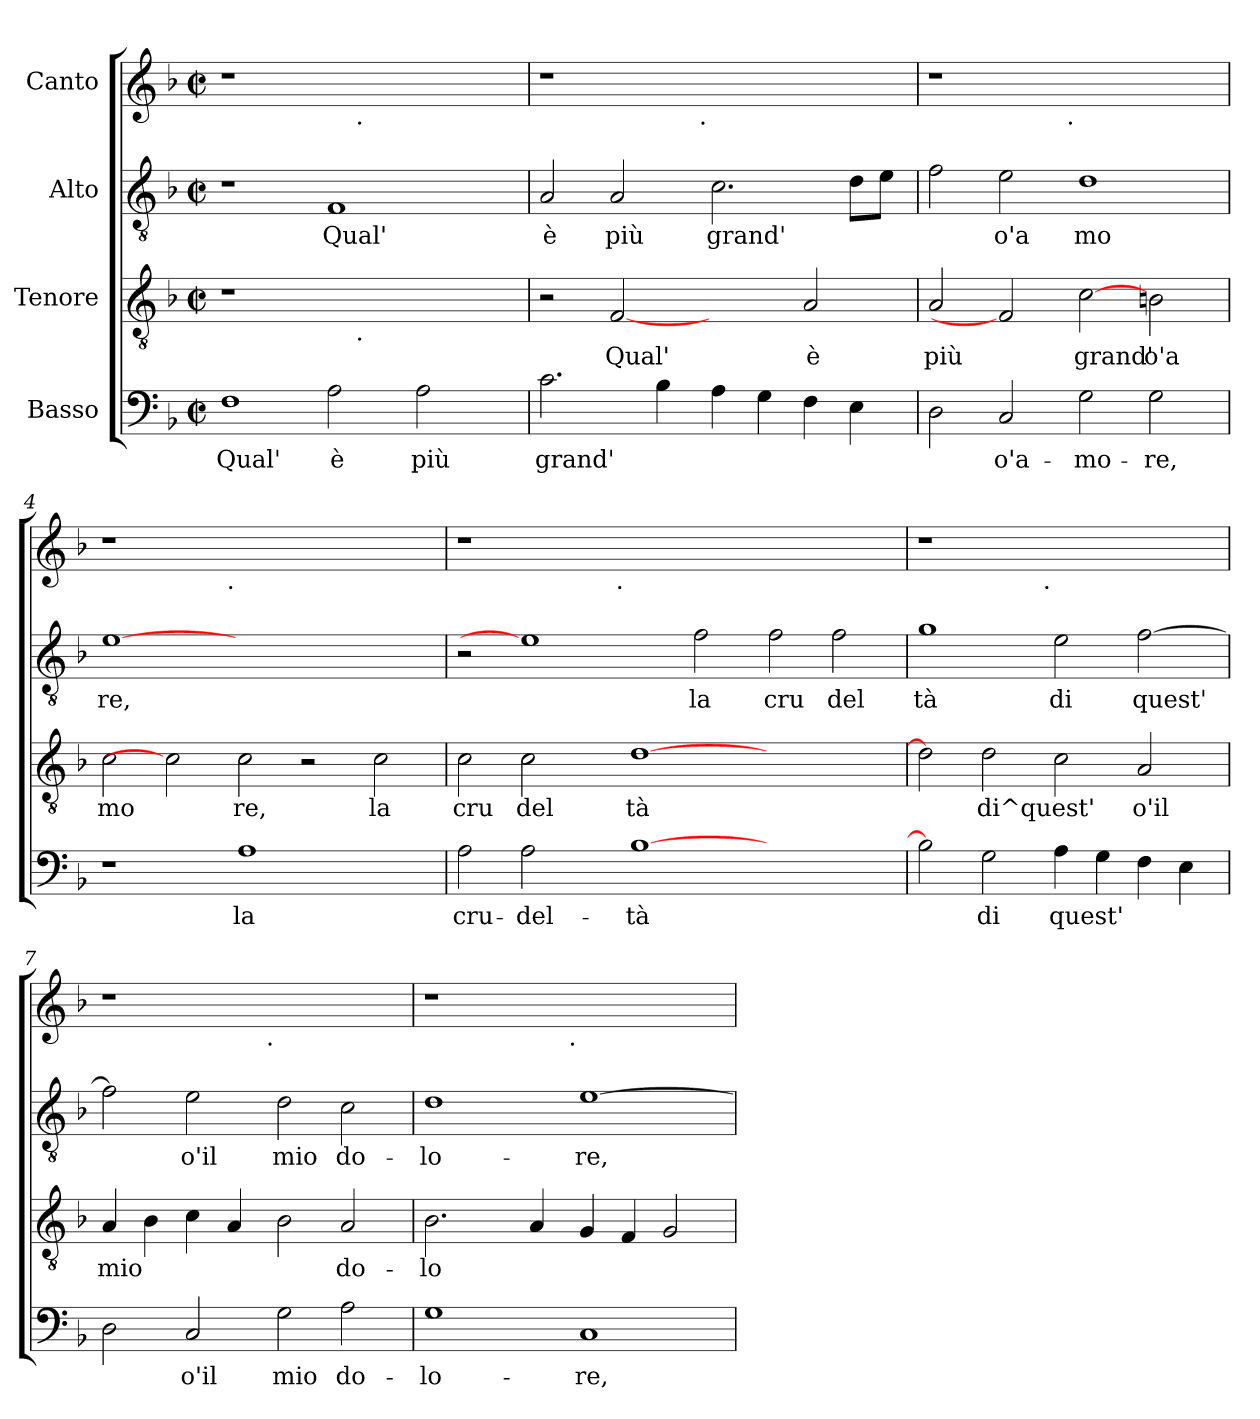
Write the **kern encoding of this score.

**kern	**text	**kern	**text	**kern	**text	**kern
*part4	*part4	*part3	*part3	*part2	*part2	*part1
*staff4	*staff4	*staff3	*staff3	*staff2	*staff2	*staff1
*I"Basso	*	*I"Tenore	*	*I"Alto	*	*I"Canto
!!LO:PB:g=z
*stria5	*	*stria5	*	*stria5	*	*stria5
*clefF4	*	*clefGv2	*	*clefGv2	*	*clefG2
*k[b-]	*	*k[b-]	*	*k[b-]	*	*k[b-]
*F:	*	*F:	*	*F:	*	*F:
*M2/2	*	*M2/2	*	*M2/2	*	*M2/2
*met(c|)	*	*met(c|)	*	*met(c|)	*	*met(c|)
=1	=1	=1	=1	=1	=1	=1
!	!LO:LY:b:cj	!	!	!	!	!
1F	Qual'	1r	.	1r	.	1r
!	!LO:LY:b:cj	!	!	!	!LO:LY:b:cj	!
2A\	è	16..ryy	.	1F	Qual'	16..ryy
!	!	!	!	!	!	!LO:TX:b:t=.
!	!	!LO:TX:b:t=.	!	!	!	!
.	.	2ryy	.	.	.	2ryy
!	!LO:LY:b:cj	!	!	!	!	!
2A\	più	.	.	.	.	.
.	.	4ryy	.	.	.	4ryy
.	.	8ryy	.	.	.	8ryy
.	.	64ryy	.	.	.	64ryy
=2	=2	=2	=2	=2	=2	=2
!	!LO:LY:b:cj	!	!	!	!LO:LY:b:cj	!
*	*	*	*	*	*	*^
2.c\	grand'	2r	.	2A/	è	1r	2ryy
!	!	!	!LO:LY:b:cj	!	!LO:LY:b:cj	!	!
.	.	[2F	Qual'	2A/	più	.	4...ryy
!	!LO:LY:b:cj	!	!	!	!	!	!
4B-\	.	.	.	.	.	.	.
!	!	!	!	!	!	!	!LO:TX:b:t=.
.	.	.	.	.	.	.	1ryy
!	!LO:LY:b:cj	!	!	!	!LO:LY:b:cj	!	!
4A\	.	2ryy	.	2.c\	grand'	1ryy	.
!	!LO:LY:b:cj	!	!	!	!	!	!
4G\	.	.	.	.	.	.	.
!	!LO:LY:b:cj	!	!LO:LY:b:cj	!	!	!	!
4F\	.	2A/	è	.	.	.	.
!	!LO:LY:b:cj	!	!	!	!LO:LY:b:cj	!	!
4E\	.	.	.	8d\L	.	.	.
!	!	!	!	!	!LO:LY:b:cj	!	!
.	.	.	.	8e\J	.	.	.
.	.	.	.	.	.	.	32ryy
=3	=3	=3	=3	=3	=3	=3	=3
!	!LO:LY:b:cj	!	!LO:LY:b:cj	!	!LO:LY:b:cj	!	!
2D\	.	2A/	più	2f\	.	1r	2ryy
!	!LO:LY:b:cj	!	!	!	!LO:LY:b:cj	!	!
2C/	o'a-	2F]	.	2e\	o'a	.	4...ryy
!	!	!	!	!	!	!	!LO:TX:b:t=.
.	.	.	.	.	.	.	1ryy
!	!LO:LY:b:cj	!	!LO:LY:b:cj	!	!LO:LY:b:cj	!	!
2G\	-mo-	[2c	grand'	1d	mo	1ryy	.
!	!LO:LY:b:cj	!	!LO:LY:b:cj	!	!	!	!
2G\	-re,	2B\	o'a	.	.	.	.
.	.	.	.	.	.	.	32ryy
=4	=4	=4	=4	=4	=4	=4	=4
!	!	!	!LO:LY:b:cj	!	!LO:LY:b:cj	!	!
1r	.	2c\	mo	[1e	re,	1r	2ryy
.	.	2c]	.	.	.	.	4...ryy
!	!	!	!	!	!	!	!LO:TX:b:t=.
.	.	.	.	.	.	.	1ryy
!	!LO:LY:b:cj	!	!LO:LY:b:cj	!	!	!	!
1A	la	2c\	re,	1.ryy	.	1.ryy	.
.	.	2r	.	.	.	.	.
.	.	.	.	.	.	.	2ryy
!	!	!	!LO:LY:b:cj	!	!	!	!
2ryy	.	2c\	la	.	.	.	.
.	.	.	.	.	.	.	32ryy
=5	=5	=5	=5	=5	=5	=5	=5
!	!LO:LY:b:cj	!	!LO:LY:b:cj	!	!	!	!
2A\	cru-	2c\	cru	2r	.	1r	2ryy
!	!LO:LY:b:cj	!	!LO:LY:b:cj	!	!	!	!
2A\	-del-	2c\	del	1e]	.	.	4ryy
.	.	.	.	.	.	.	8ryy
.	.	.	.	.	.	.	16ryy
.	.	.	.	.	.	.	64ryy
!	!	!	!	!	!	!	!LO:TX:b:t=.
.	.	.	.	.	.	.	1ryy
!	!LO:LY:b:cj	!	!LO:LY:b:cj	!	!	!	!
[<1B-	-tà	[<1d	tà	.	.	0ryy	.
!	!	!	!	!	!LO:LY:b:cj	!	!
.	.	.	.	2f\	la	.	.
.	.	.	.	.	.	.	1ryy
!	!	!	!	!	!LO:LY:b:cj	!	!
1ryy	.	1ryy	.	2f\	cru	.	.
!	!	!	!	!	!LO:LY:b:cj	!	!
.	.	.	.	2f\	del	.	.
.	.	.	.	.	.	.	32.ryy
!!LO:LB:g=z	!!
=6	=6	=6	=6	=6	=6	=6	=6
!	!LO:LY:b:cj	!	!LO:LY:b:cj	!	!LO:LY:b:cj	!	!
2B-\]	.	2d\]	.	1g	tà	1r	2ryy
!	!LO:LY:b:cj	!	!LO:LY:b:cj	!	!	!	!
2G\	di	2d\	di^quest'	.	.	.	4...ryy
!	!	!	!	!	!	!	!LO:TX:b:t=.
.	.	.	.	.	.	.	1ryy
!	!LO:LY:b:cj	!	!LO:LY:b:cj	!	!LO:LY:b:cj	!	!
4A\	quest'	2c\	.	2e\	di	1ryy	.
!	!LO:LY:b:cj	!	!	!	!	!	!
4G\	.	.	.	.	.	.	.
!	!LO:LY:b:cj	!	!LO:LY:b:cj	!	!LO:LY:b:cj	!	!
4F\	.	2A/	o'il	[>2f\	quest'	.	.
!	!LO:LY:b:cj	!	!	!	!	!	!
4E\	.	.	.	.	.	.	.
.	.	.	.	.	.	.	32ryy
=7	=7	=7	=7	=7	=7	=7	=7
!	!LO:LY:b:cj	!	!LO:LY:b:cj	!	!LO:LY:b:cj	!	!
2D\	.	4A/	mio	2f\]	.	1r	2ryy
!	!	!	!LO:LY:b:cj	!	!	!	!
.	.	4B-\	.	.	.	.	.
!	!LO:LY:b:cj	!	!LO:LY:b:cj	!	!LO:LY:b:cj	!	!
2C/	o'il	4c\	.	2e\	o'il	.	4...ryy
!	!	!	!LO:LY:b:cj	!	!	!	!
.	.	4A/	.	.	.	.	.
!	!	!	!	!	!	!	!LO:TX:b:t=.
.	.	.	.	.	.	.	1ryy
!	!LO:LY:b:cj	!	!LO:LY:b:cj	!	!LO:LY:b:cj	!	!
2G\	mio	2B-\	.	2d\	mio	1ryy	.
!	!LO:LY:b:cj	!	!LO:LY:b:cj	!	!LO:LY:b:cj	!	!
2A\	do-	2A/	do-	2c\	do-	.	.
.	.	.	.	.	.	.	32ryy
=8	=8	=8	=8	=8	=8	=8	=8
!	!LO:LY:b:cj	!	!LO:LY:b:cj	!	!LO:LY:b:cj	!	!
1G	-lo-	2.B-\	-lo-	1d	-lo-	1r	2ryy
.	.	.	.	.	.	.	4...ryy
!	!	!	!LO:LY:b:cj	!	!	!	!
.	.	4A/	--	.	.	.	.
!	!	!	!	!	!	!	!LO:TX:b:t=.
.	.	.	.	.	.	.	1ryy
!	!LO:LY:b:cj	!	!LO:LY:b:cj	!	!LO:LY:b:cj	!	!
1C	-re,	4G/	--	[>1e	-re,	1ryy	.
!	!	!	!LO:LY:b:cj	!	!	!	!
.	.	4F/	--	.	.	.	.
!	!	!	!LO:LY:b:cj	!	!	!	!
.	.	2G/	--	.	.	.	.
.	.	.	.	.	.	.	32ryy
*	*	*	*	*	*	*v	*v
=	=	=	=	=	=	=
*-	*-	*-	*-	*-	*-	*-
